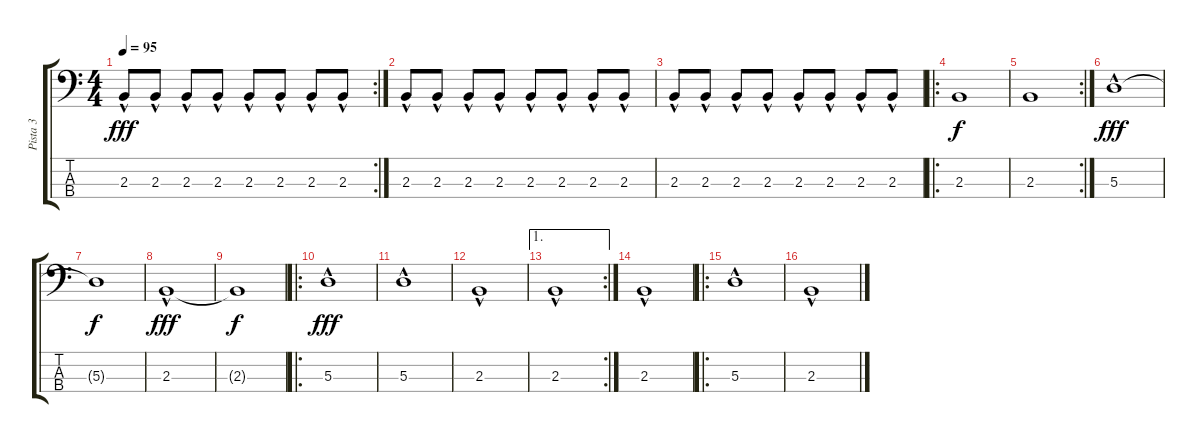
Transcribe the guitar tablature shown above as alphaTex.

\track ("Pista 3" "Pista 3") {instrument fretlessbass}
\staff {score tabs}
\tuning (G2 D2 A1 E1) {hide}
\rc 2
\ts (4 4)
\tempo 95
\clef f4
\ks c
2.3{hac}.8{dy fff} 2.3{hac}.8 2.3{hac}.8 2.3{hac}.8 2.3{hac}.8 2.3{hac}.8 2.3{hac}.8 2.3{hac}.8 |
2.3{hac}.8 2.3{hac}.8 2.3{hac}.8 2.3{hac}.8 2.3{hac}.8 2.3{hac}.8 2.3{hac}.8 2.3{hac}.8 |
2.3{hac}.8 2.3{hac}.8 2.3{hac}.8 2.3{hac}.8 2.3{hac}.8 2.3{hac}.8 2.3{hac}.8 2.3{hac}.8 |
\ro
2.3.1{dy f} |
\rc 2
2.3.1 |
5.3{hac}.1{dy fff} |
5.3{t}.1{dy f} |
2.3{hac}.1{dy fff} |
2.3{t}.1{dy f} |
\ro
5.3{hac}.1{dy fff} |
5.3{hac}.1 |
2.3{hac}.1 |
\ae 1
\rc 2
2.3{hac}.1 |
2.3{hac}.1 |
\ro
5.3{hac}.1 |
2.3{hac}.1
